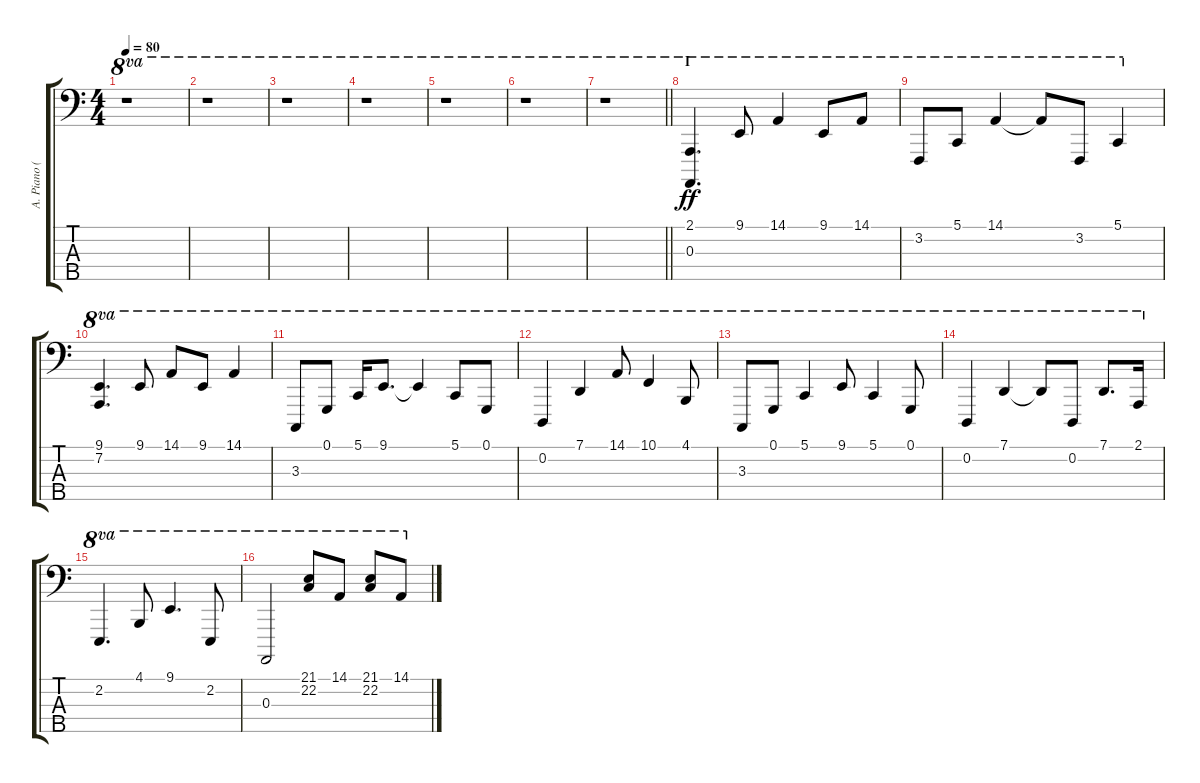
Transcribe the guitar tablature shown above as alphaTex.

\track ("A. Piano (Left Hand)" "A. Piano (") {instrument acousticgrandpiano}
\staff {score tabs}
\tuning (G2 D2 A1 E1 B0) {hide}
\ts (4 4)
\tempo 80
\clef f4
\ks c
r.1{ot 8va dy ff} |
r.1{ot 8va} |
r.1{ot 8va} |
r.1{ot 8va} |
r.1{ot 8va} |
r.1{ot 8va} |
\barLineRight lightlight
r.1{ot 8va} |
\section ("" "I")
(2.1 0.3).4{d ot 8va} 9.1.8{ot 8va} 14.1.4{ot 8va} 9.1.8{ot 8va} 14.1.8{ot 8va} |
3.2.8{ot 8va} 5.1.8{ot 8va} 14.1.4{ot 8va} 14.1{t}.8{ot 8va} 3.2.8{ot 8va} 5.1.4{ot 8va} |
(9.1 7.2).4{d ot 8va} 9.1.8{ot 8va} 14.1.8{ot 8va} 9.1.8{ot 8va} 14.1.4{ot 8va} |
3.3.8{ot 8va} 0.1.8{ot 8va} 5.1.16{ot 8va} 9.1.8{d ot 8va} 9.1{t}.4{ot 8va} 5.1.8{ot 8va} 0.1.8{ot 8va} |
0.2.4{ot 8va} 7.1.4{ot 8va} 14.1.8{ot 8va} 10.1.4{ot 8va} 4.1.8{ot 8va} |
3.3.8{ot 8va} 0.1.8{ot 8va} 5.1.4{ot 8va} 9.1.8{ot 8va} 5.1.4{ot 8va} 0.1.8{ot 8va} |
0.2.4{ot 8va} 7.1.4{ot 8va} 7.1{t}.8{ot 8va} 0.2.8{ot 8va} 7.1.8{d ot 8va} 2.1.16{ot 8va} |
2.2.4{d ot 8va} 4.1.8{ot 8va} 9.1.4{d ot 8va} 2.2.8{ot 8va} |
0.3.2{ot 8va} (21.1 22.2).8{ot 8va} 14.1.8{ot 8va} (21.1 22.2).8{ot 8va} 14.1.8{ot 8va}
